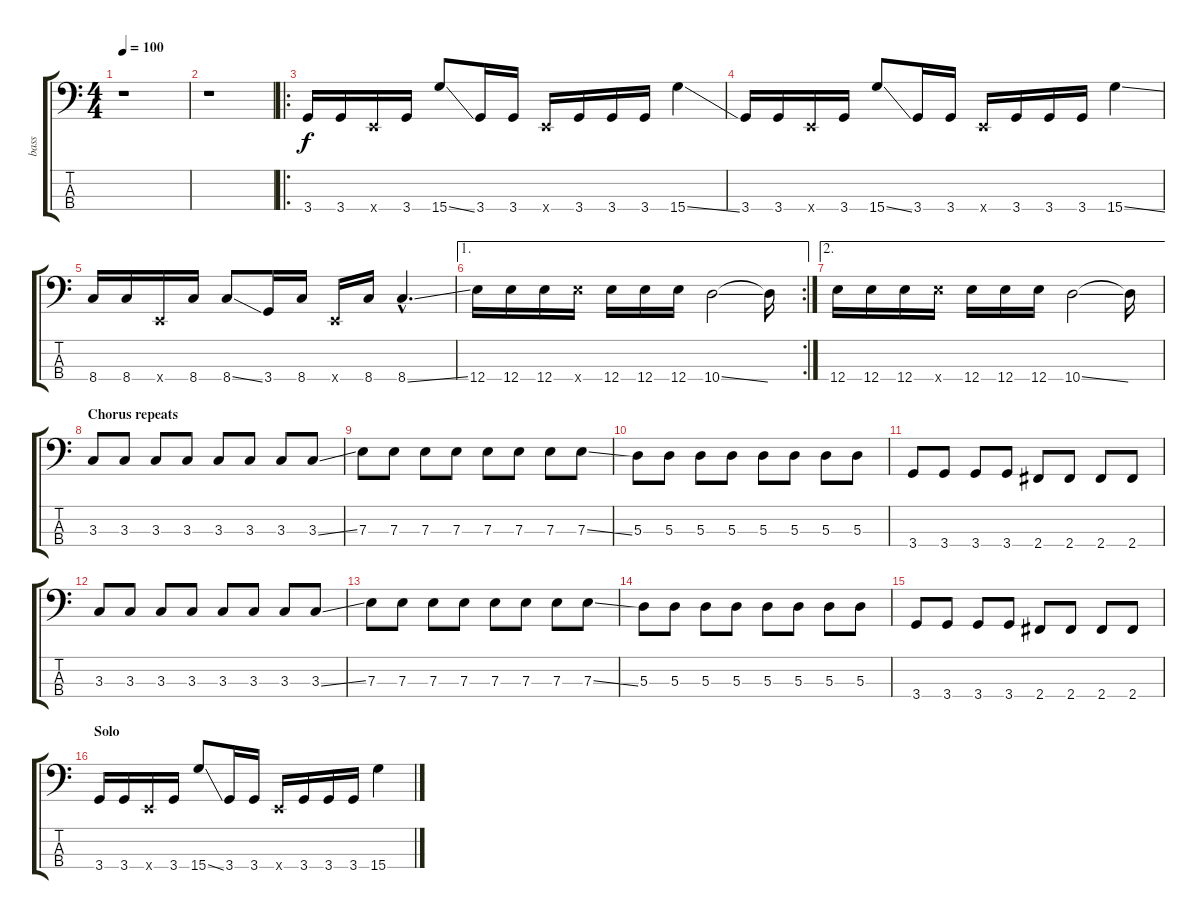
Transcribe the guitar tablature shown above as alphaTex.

\track ("bass" "bass") {instrument electricbassfinger}
\staff {score tabs}
\tuning (G2 D2 A1 E1) {hide}
\ts (4 4)
\tempo 100
\clef f4
\ks c
r.1{dy f} |
r.1 |
\ro
3.4.16 3.4.16 0.4{x}.16 3.4.16 15.4{ss}.8 3.4.16 3.4.16 0.4{x}.16 3.4.16 3.4.16 3.4.16 15.4{ss}.4 |
3.4.16 3.4.16 0.4{x}.16 3.4.16 15.4{ss}.8 3.4.16 3.4.16 0.4{x}.16 3.4.16 3.4.16 3.4.16 15.4{ss}.4 |
8.4.16 8.4.16 0.4{x}.16 8.4.16 8.4{ss}.8 3.4.16 8.4.16 0.4{x}.16 8.4.16 8.4{ss hac}.4{d} |
\ae 1
\rc 2
12.4.16 12.4.16 12.4.16 12.4{x}.16 12.4.16 12.4.16 12.4.16 10.4{ss}.2 10.4{t}.16 |
\ae 2
12.4.16 12.4.16 12.4.16 12.4{x}.16 12.4.16 12.4.16 12.4.16 10.4{ss}.2 10.4{t}.16 |
\section ("" "Chorus repeats")
3.3.8 3.3.8 3.3.8 3.3.8 3.3.8 3.3.8 3.3.8 3.3{ss}.8 |
7.3.8 7.3.8 7.3.8 7.3.8 7.3.8 7.3.8 7.3.8 7.3{ss}.8 |
5.3.8 5.3.8 5.3.8 5.3.8 5.3.8 5.3.8 5.3.8 5.3.8 |
3.4.8 3.4.8 3.4.8 3.4.8 2.4.8 2.4.8 2.4.8 2.4.8 |
3.3.8 3.3.8 3.3.8 3.3.8 3.3.8 3.3.8 3.3.8 3.3{ss}.8 |
7.3.8 7.3.8 7.3.8 7.3.8 7.3.8 7.3.8 7.3.8 7.3{ss}.8 |
5.3.8 5.3.8 5.3.8 5.3.8 5.3.8 5.3.8 5.3.8 5.3.8 |
3.4.8 3.4.8 3.4.8 3.4.8 2.4.8 2.4.8 2.4.8 2.4.8 |
\section ("" "Solo")
3.4.16 3.4.16 0.4{x}.16 3.4.16 15.4{ss}.8 3.4.16 3.4.16 0.4{x}.16 3.4.16 3.4.16 3.4.16 15.4{ss}.4
